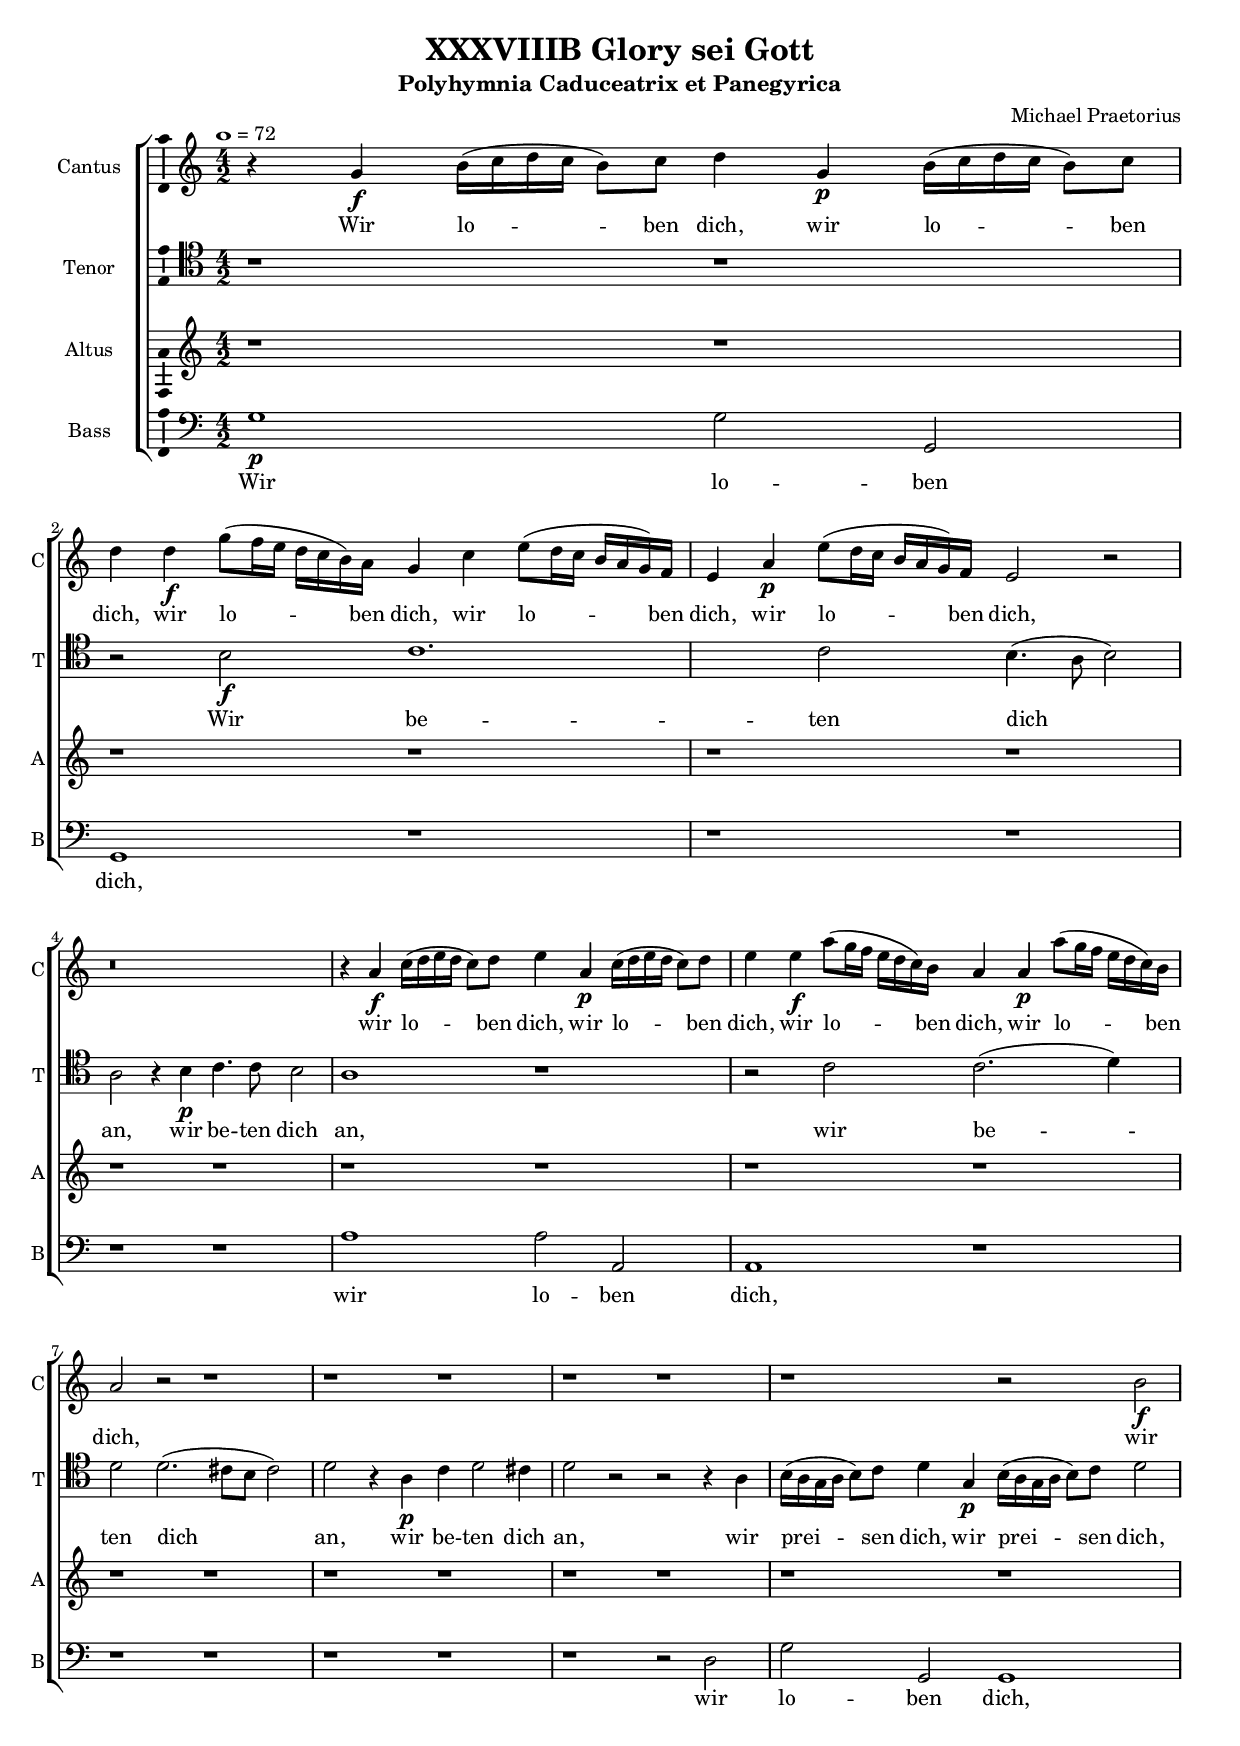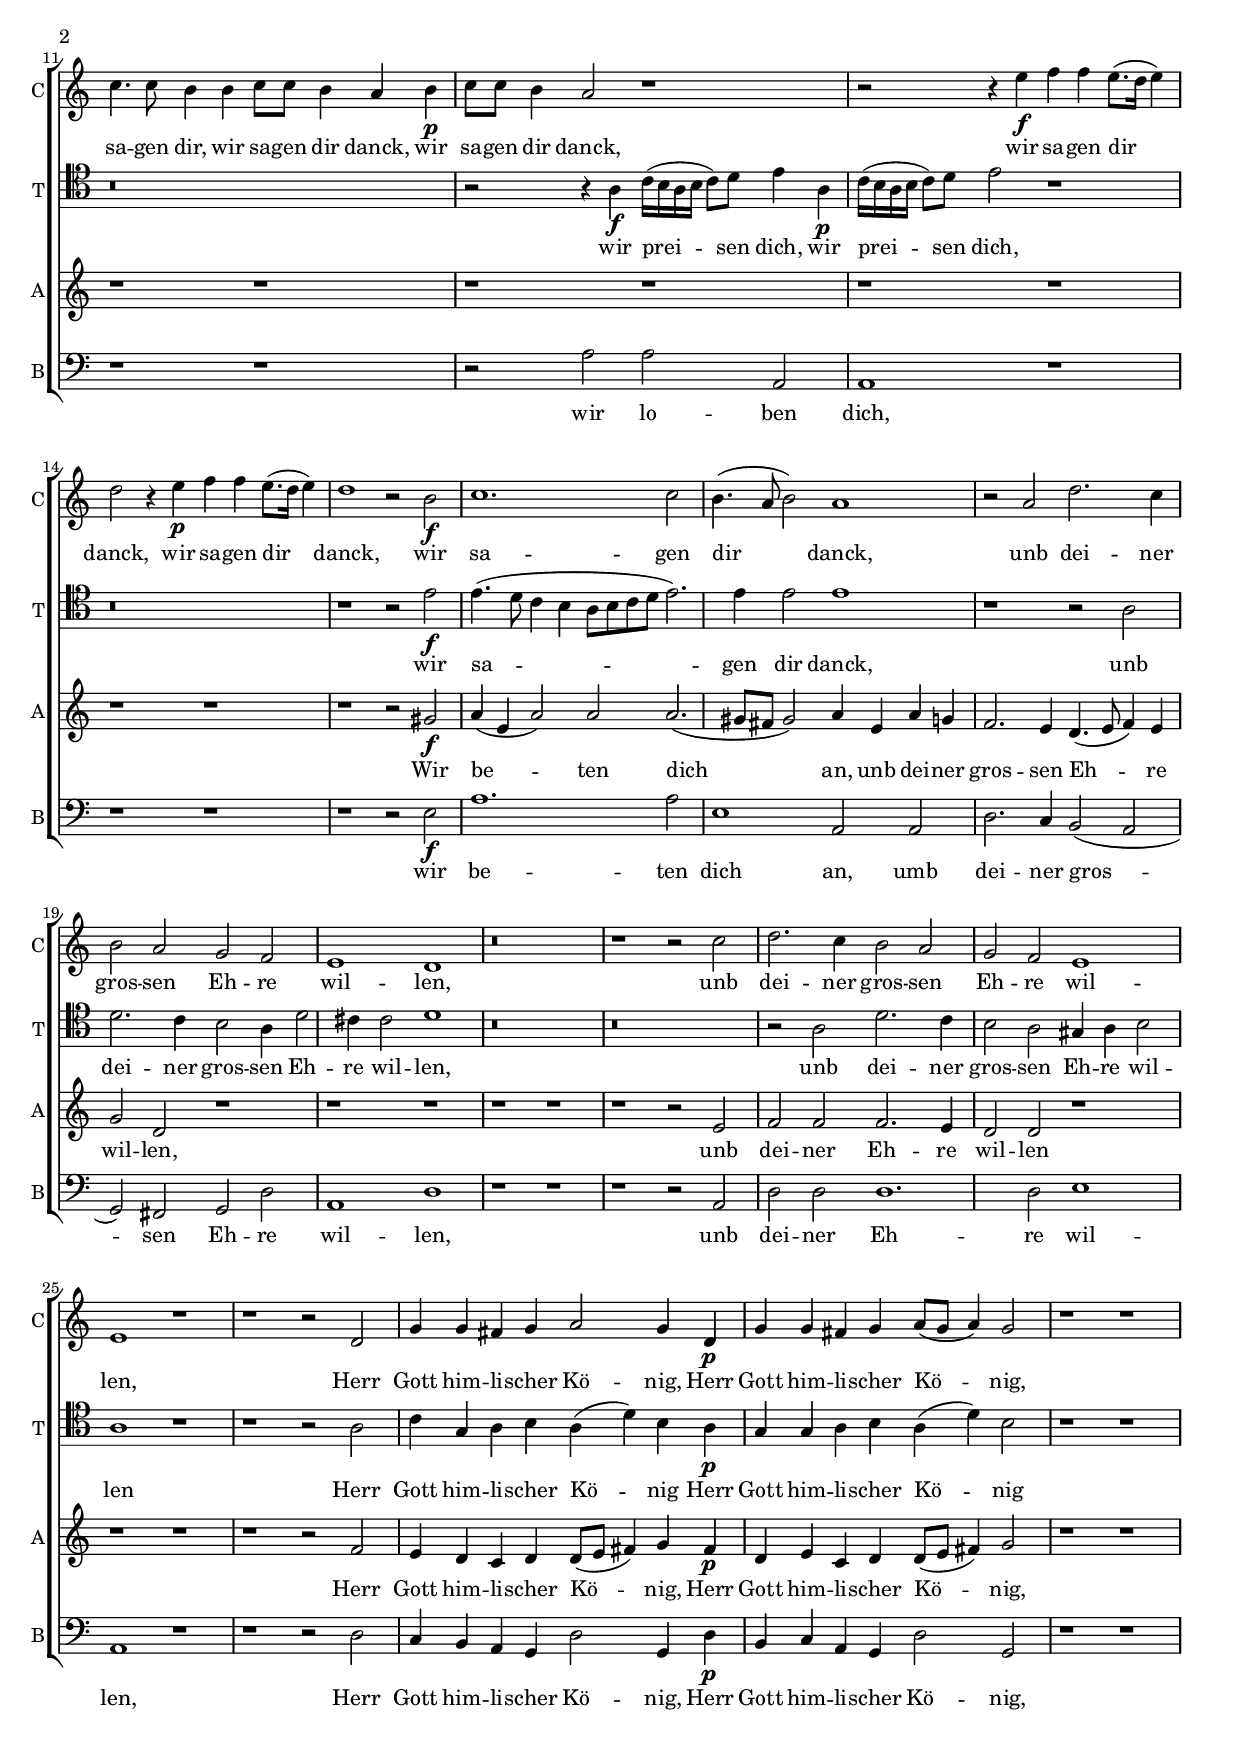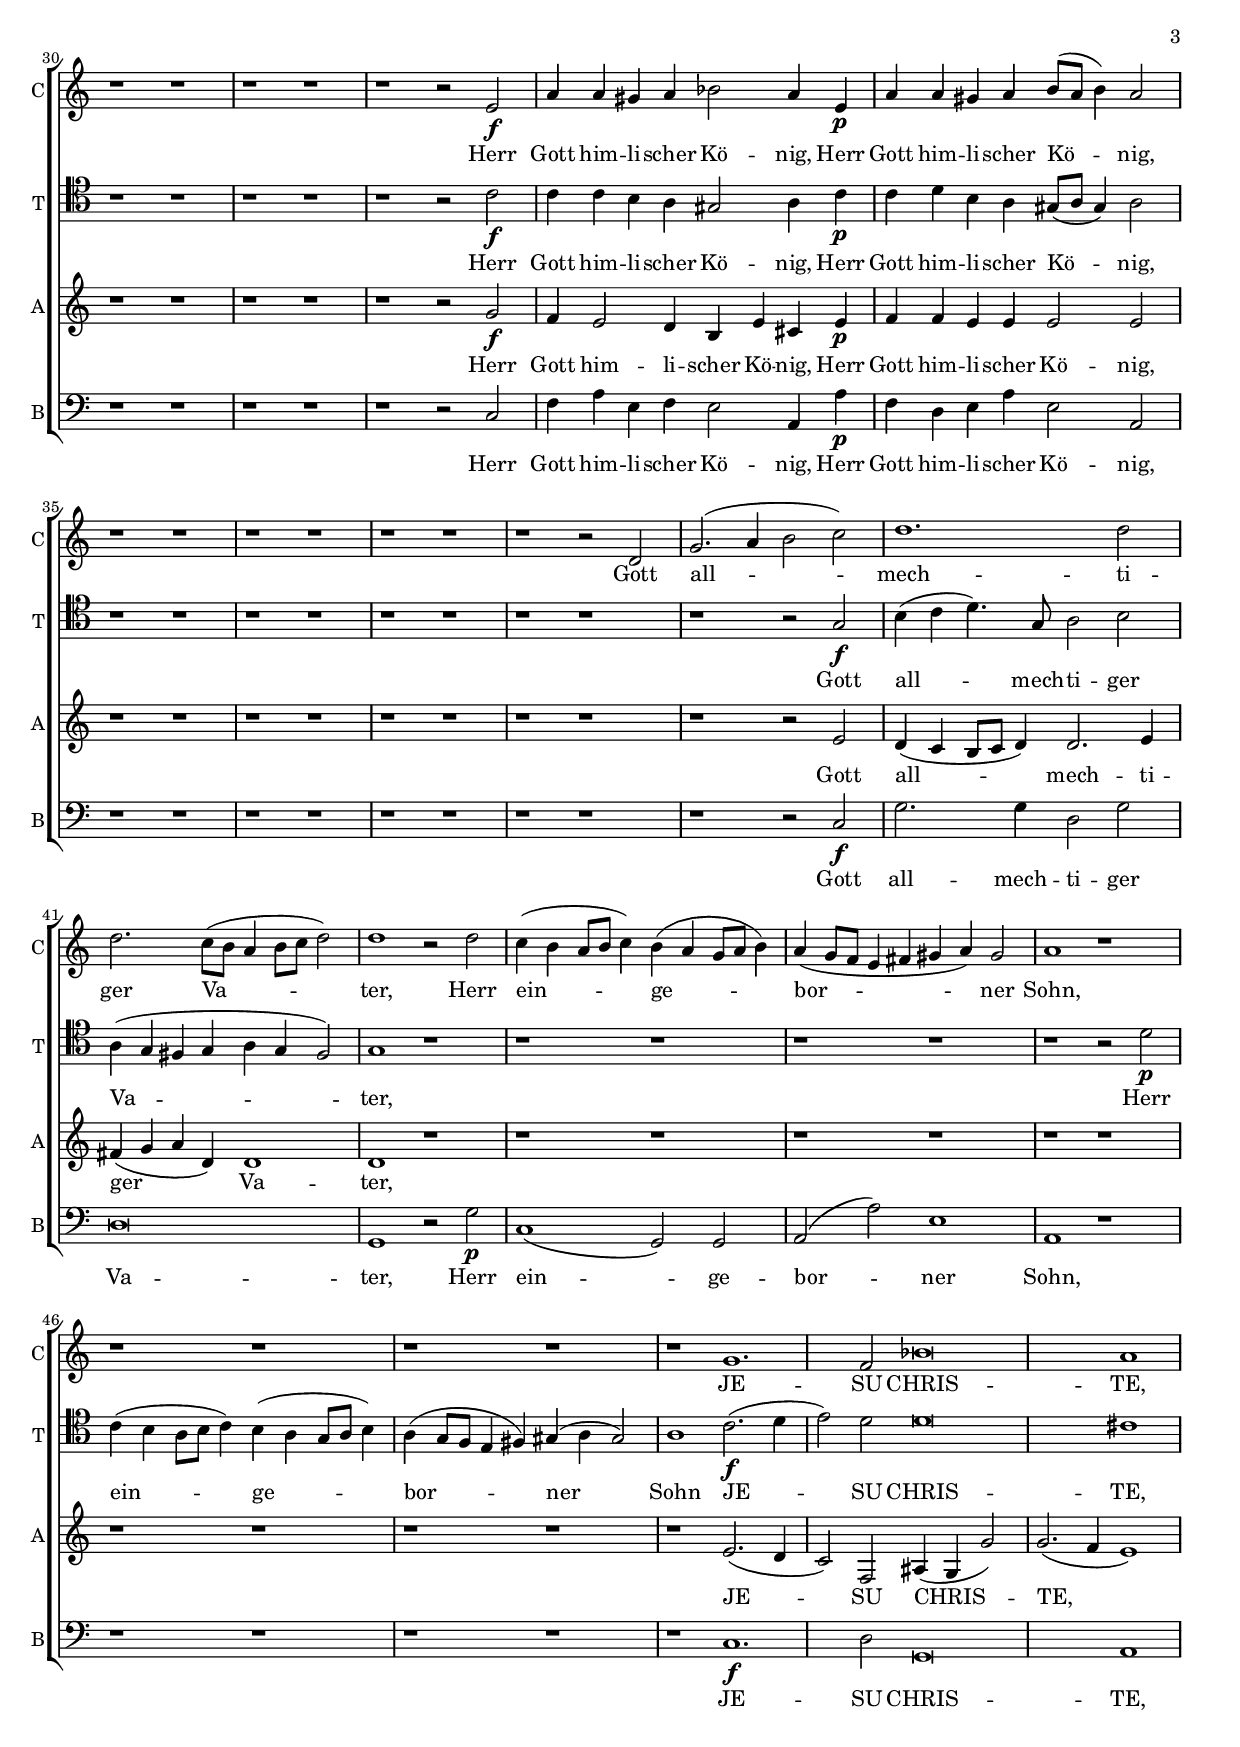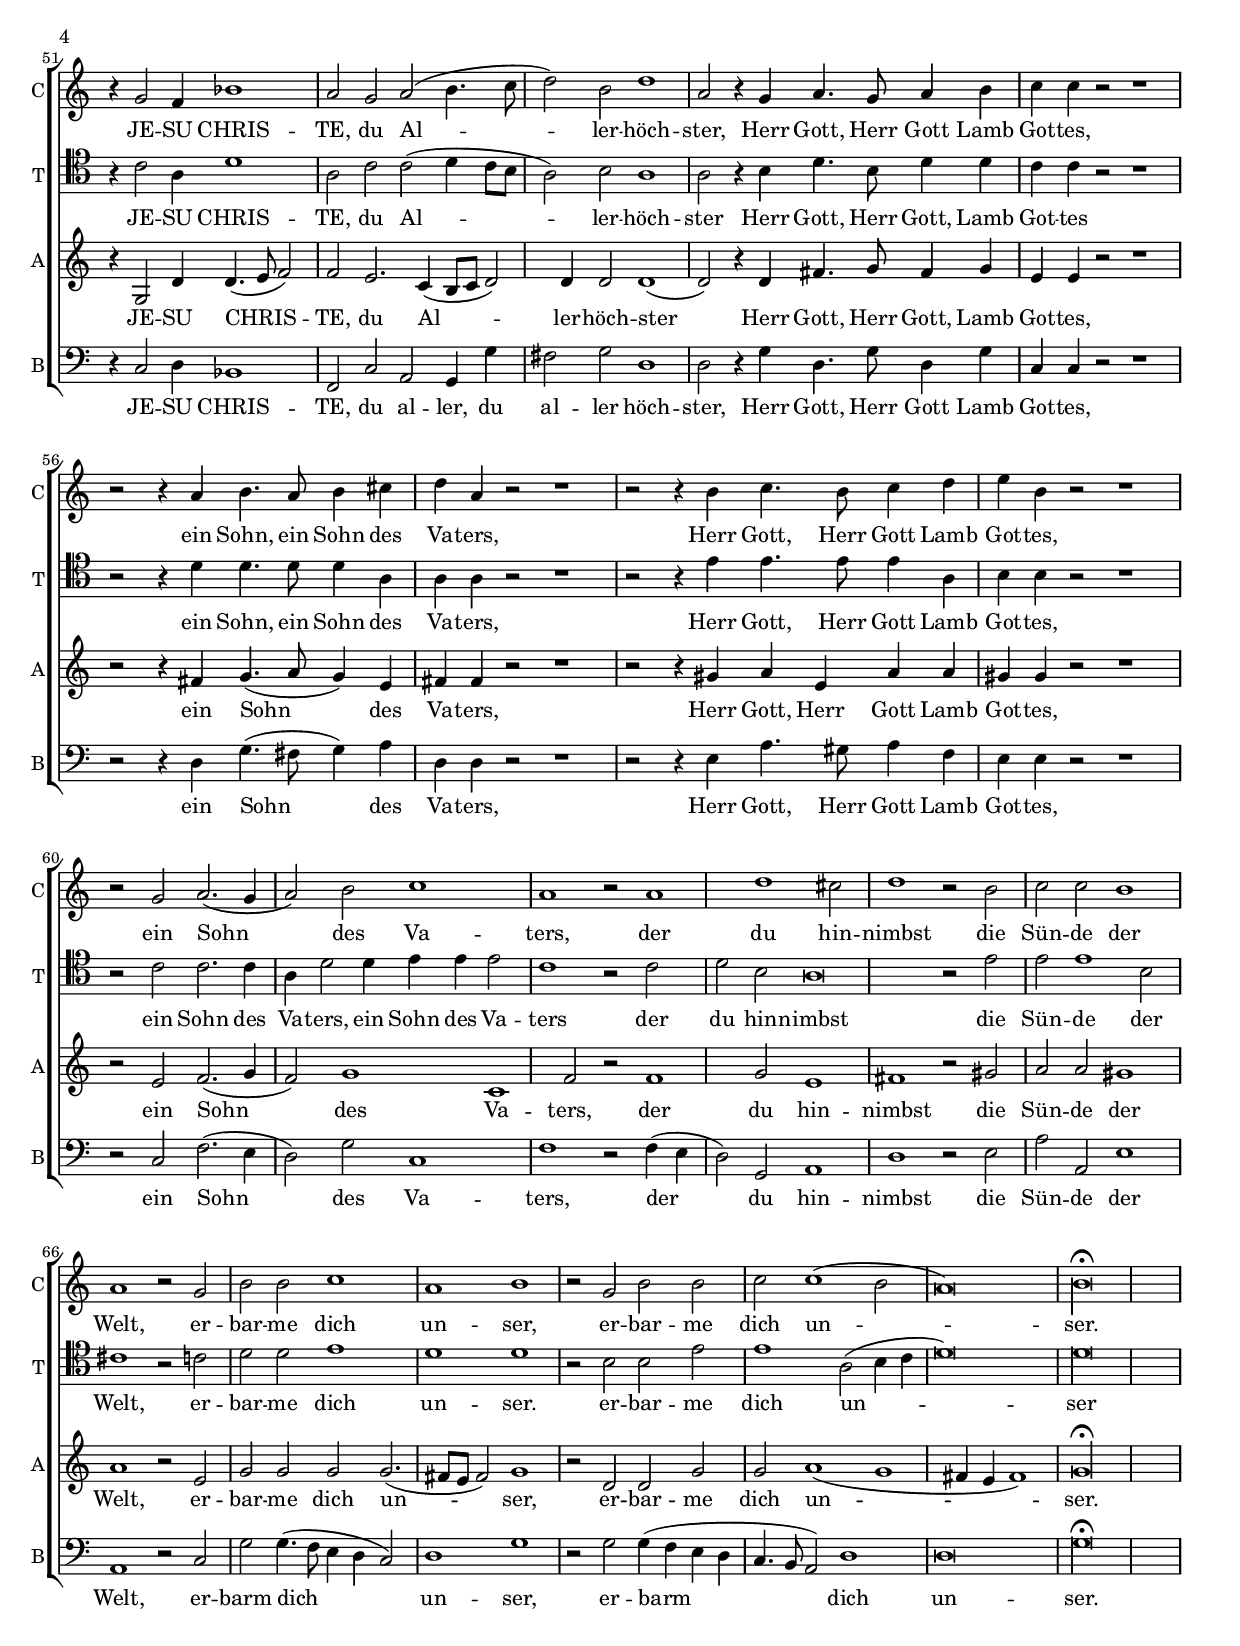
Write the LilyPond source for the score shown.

\include "../../../global-settings.ly"
<<
  % Chorus Vocalis 1
  \new ChoirStaff = "Vocalis 1" <<
      %\include "../../../global-settings.ly"
\new Staff <<
  \new Voice = "cantus 1" <<
    \include "../../../settings/instrumental-choir/cantus.ly"
    {
	%pg 2 ln 2
	\duple
	r4 g'\f b'16( c'' d'' c'' b'8) c'' d''4 g'\p b'16( c'' d'' c'' b'8) c'' d''4 d''\f g''8( f''16 e'' d'' c'' b') a' g'4 c'' e''8( d''16 c'' b' a' g') f'
	e'4 a'\p e''8( d''16 c'' b' a' g') f' e'2 r r\breve r4 a'\f c''16( d'' e'' d'' c''8) d'' e''4 a'\p c''16( d'' e'' d'' c''8) d''
	e''4 e''\f a''8( g''16 f'' e'' d'' c'') b' a'4 a'\p a''8( g''16 f'' e'' d'' c'') b' a'2 r2 r1 r r r r r r2 b'\f c''4. c''8 b'4 b'
	c''8 c'' b'4 a' b'\p c''8 c'' b'4 a'2 r1 r2 r4 e''\f f'' f'' e''8.( d''16 e''4) d''2 r4 e''\p f'' f'' e''8.( d''16 e''4) d''1 r2 b'\f
	c''1. c''2 b'4.( a'8 b'2) a'1 r2 a' d''2. c''4 b'2 a' g' f' e'1 d' r\breve r1 r2 c'' d''2. c''4 b'2 a' g' f' e'1 e' r
	r r2 d' g'4 g' fis' g' a'2 g'4 d'\p g' g' fis' g' a'8( g' a'4) g'2 r1 r r r r r r r2 e'\f a'4 a' gis' a' bes'2 a'4 e'\p
      %pg 3
	a'4 a' gis' a' b'8( a' b'4) a'2 r1 r r r r r r r2 d'2 g'2.( a'4 b'2 c'') d''1. d''2 d''2. c''8( b' a'4 b'8 c'' d''2) d''1 r2 d''2 c''4( b' a'8 b' c''4)
	b'4( a' g'8 a' b'4) a'( g'8 f' e'4 fis' gis' a') gis'2 a'1 r1 r r r r r g'1. f'2 bes'\breve a'1 r4 g'2 f'4 bes'1 a'2 g' a'(
	b'4. c''8 d''2) b' d''1 a'2 r4 g'4 a'4. g'8 a'4 b' c'' c'' r2 r1 r2 r4 a' b'4. a'8 b'4 cis'' d'' a' r2 r1 r2 r4 b'
	c''4. b'8 c''4 d'' e'' b' r2 r1 r2 g' a'2.( g'4 a'2) b' c''1 a' r2 a'1 d'' cis''2 d''1 r2 b' c'' c'' b'1 a' r2 g' b' b' c''1 a' b'
	r2 g' b' b' c'' c''1( b'2 a'\breve) b'\longa\fermata \ll
    }
  >>

  \new Lyrics \lyricsto "cantus 1" {
     Wir lo -- ben dich, wir lo -- ben dich, wir lo -- ben dich, wir lo -- ben
     dich, wir lo -- ben dich, wir lo -- ben dich, wir lo -- ben
     dich, wir lo -- ben dich, wir lo -- ben dich, wir sa -- gen dir, wir
     sa -- gen dir danck, wir sa -- gen dir danck, wir sa -- gen dir danck, wir sa -- gen dir danck, wir
     sa -- gen dir danck, unb dei -- ner gros -- sen Eh -- re wil -- len, unb dei -- ner gros -- sen Eh -- re wil -- len,
     Herr Gott him -- li -- scher Kö -- nig, Herr Gott him -- li -- scher Kö -- nig, Herr Gott him -- li -- scher Kö -- nig, Herr
     Gott him -- li -- scher Kö -- nig, Gott all -- mech -- ti -- ger Va -- ter, Herr ein --
     ge -- bor -- ner Sohn, JE -- SU CHRIS -- TE, JE -- SU CHRIS -- TE, du Al --
     ler -- höch -- ster, Herr Gott, Herr Gott Lamb Got -- tes, ein Sohn, ein Sohn des Va -- ters, Herr
     Gott, Herr Gott Lamb Got -- tes, ein Sohn des Va -- ters, der du hin -- nimbst die Sün -- de der Welt, er -- bar -- me dich un -- ser,
     er -- bar -- me dich un -- ser.
  }
>>

      %\include "../../../global-settings.ly"
\new Staff <<
  \new Voice = "tenor 1" <<
    \set Staff.instrumentName = "Tenor"
\set Staff.shortInstrumentName = "T"
\clef "tenor"

    \duple
    {
      \clef "tenor"
      % pg 2 ln 4
      r1 r r2 b2\f c'1. c'2 b4.( a8 b2) a r4 b4\p c'4. c'8 b2 a1 r
      r2 c'2 c'2.( d'4) d'2 d'2.( cis'8 b cis'2) d' r4 a4\p c' d'2 cis'4 d'2 r2 r r4 a b16( a g a b8) c' d'4 g\p
      b16( a g a b8) c' d'2 r\breve r2 r4 a4\f c'16( b a b c'8) d' e'4 a\p c'16( b a b c'8) d' e'2 r1 r\breve r1
      r2 e'2\f e'4.( d'8 c'4 b a8 b c' d' e'2.) e'4 e'2 e'1 r r2 a2 d'2. c'4 b2 a4 d'2 cis'4 cis'2 d'1 r\breve r
      r2 a2 d'2. c'4 b2 a gis4 a b2 a1 r r r2 a2 c'4 g a b a( d') b a\p g g a b a( d') b2 r1 r r r r r r
      r2 c'2\f c'4 c' b a gis2 a4 c'\p c' d' b a gis8( a gis4) a2 r1 r r r r r r r r r2 g2\f b4( c' d'4.) g8
      a2 b a4( g fis g a g fis2) g1 r r r r r r r2 d'2\p c'4( b a8 b c'4) b4( a g8 a b4) a4( g8 f e4 fis)
    %pg 3
      gis4( a gis2) a1 c'2.\f( d'4 e'2) d' d'\breve cis'1 r4 c'2 a4 d'1 a2 c' c'( d'4 c'8 b a2) b a1 a2
      r4 b4 d'4. b8 d'4 d' c' c' r2 r1 r2 r4 d'4 d'4. d'8 d'4 a a a r2 r1 r2 r4 e'4 e'4. e'8 e'4 a b b r2
      r1 r2 c'2 c'2. c'4 a d'2 d'4 e' e' e'2 c'1 r2 c'2 d' b a\breve r2 e'2 e' e'1 b2 cis'1 r2 c'2 d' d' e'1 d' d'
      r2 b2 b e' e'1 a2( b4 c' d'\breve) d'\longa \ll
    }
  >>
  \new Lyrics \lyricsto "tenor 1" {
     Wir be -- ten dich an, wir be -- ten dich an,
     wir be -- ten dich an, wir be -- ten dich an, wir prei -- sen dich, wir
     prei -- sen dich, wir prei -- sen dich, wir prei -- sen dich,
     wir sa -- gen dir danck, unb dei -- ner gros -- sen Eh -- re wil -- len,
     unb dei -- ner gros -- sen Eh -- re wil -- len Herr Gott him -- li -- scher Kö -- nig Herr Gott him -- li -- scher Kö -- nig
     Herr Gott him -- li -- scher Kö -- nig, Herr Gott him -- li -- scher Kö -- nig, Gott all -- mech --
     ti -- ger Va -- ter, Herr ein -- ge -- bor --
     ner Sohn JE -- SU CHRIS -- TE, JE -- SU CHRIS -- TE,
     du Al -- ler -- höch -- ster Herr Gott, Herr Gott, Lamb Got -- tes ein Sohn, ein Sohn des Va -- ters,
     Herr Gott, Herr Gott Lamb Got -- tes, ein Sohn des Va -- ters, ein Sohn des Va -- ters der du hin -- nimbst die Sün -- de der Welt, er -- bar -- me dich un -- ser.
     er -- bar -- me dich un -- ser
  }
>>

      \include "altus.ly"
      %\include "../../../global-settings.ly"
\new Staff <<
  \new Voice = "bassus 1" <<
    \include "../../../settings/instrumental-choir/bassus.ly"
    \duple
    {
      \clef bass
      \duple
      % pg 2 ln 3
      g1\p g2 g, g,1 r1 r r r r
      a1 a2 a, a,1 r1 r r r r r r2 d2 g g, g,1 r1 r r2 a2 a a, a,1 r1 r r r r2 e2\f a1. a2 e1 a,2 a, d2. c4
      b,2( a, g,) fis, g, d a,1 d r1 r r r2 a,2 d d d1. d2 e1 a, r1 r r2 d2 c4 b, a, g, d2 g,4 d\p
      b, c a, g, d2 g, r1 r r r r r r r2 c2 f4 a e f e2 a,4 a\p f d e a e2 a, r1 r r r r r r r r
      r2 c2\f g2. g4 d2 g d\breve g,1 r2 g2\p c1( g,2) g, a,( a) e1 a, r1 r r r r r c1.\f d2
      g,\breve a,1 r4 c2 d4 bes,1 f,2 c a, g,4 g fis2 g d1 d2 r4 g4 d4. g8 d4 g c c r2 r1 r2 r4 d4 g4.( fis8 g4) a d d r2 r1
      r2 r4 e4 a4. gis8 a4 f e e r2 r1 r2 c2 f2.( e4 d2) g c1 f r2 f4( e d2) g, a,1 d r2 e2 a a, e1 a,
      r2 c2 g g4.( f8 e4 d c2) d1 g r2 g2 g4( f e d c4. b,8 a,2) d1 d\breve g\longa^\fermata \l
    }
  >>
  \new Lyrics \lyricsto "bassus 1" {
     Wir lo -- ben dich,
     wir lo -- ben dich, wir lo -- ben dich, wir lo -- ben dich, wir be -- ten dich an, umb dei -- ner
     gros -- sen Eh -- re wil -- len, unb dei -- ner Eh -- re wil -- len, Herr Gott him -- li -- scher Kö -- nig, Herr
     Gott him -- li -- scher Kö -- nig, Herr Gott him -- li -- scher Kö -- nig, Herr Gott him -- li -- scher Kö -- nig,
     Gott all -- mech -- ti -- ger Va -- ter, Herr ein -- ge -- bor -- ner Sohn, JE -- SU
     CHRIS -- TE, JE -- SU CHRIS -- TE, du al -- ler, du al -- ler höch -- ster, Herr Gott, Herr Gott Lamb Got -- tes, ein Sohn des Va -- ters,
     Herr Gott, Herr Gott Lamb Got -- tes, ein Sohn des Va -- ters, der du hin -- nimbst die Sün -- de der Welt,
     er -- barm dich un -- ser, er -- barm dich un -- ser.
  }
>>

  >>
>>